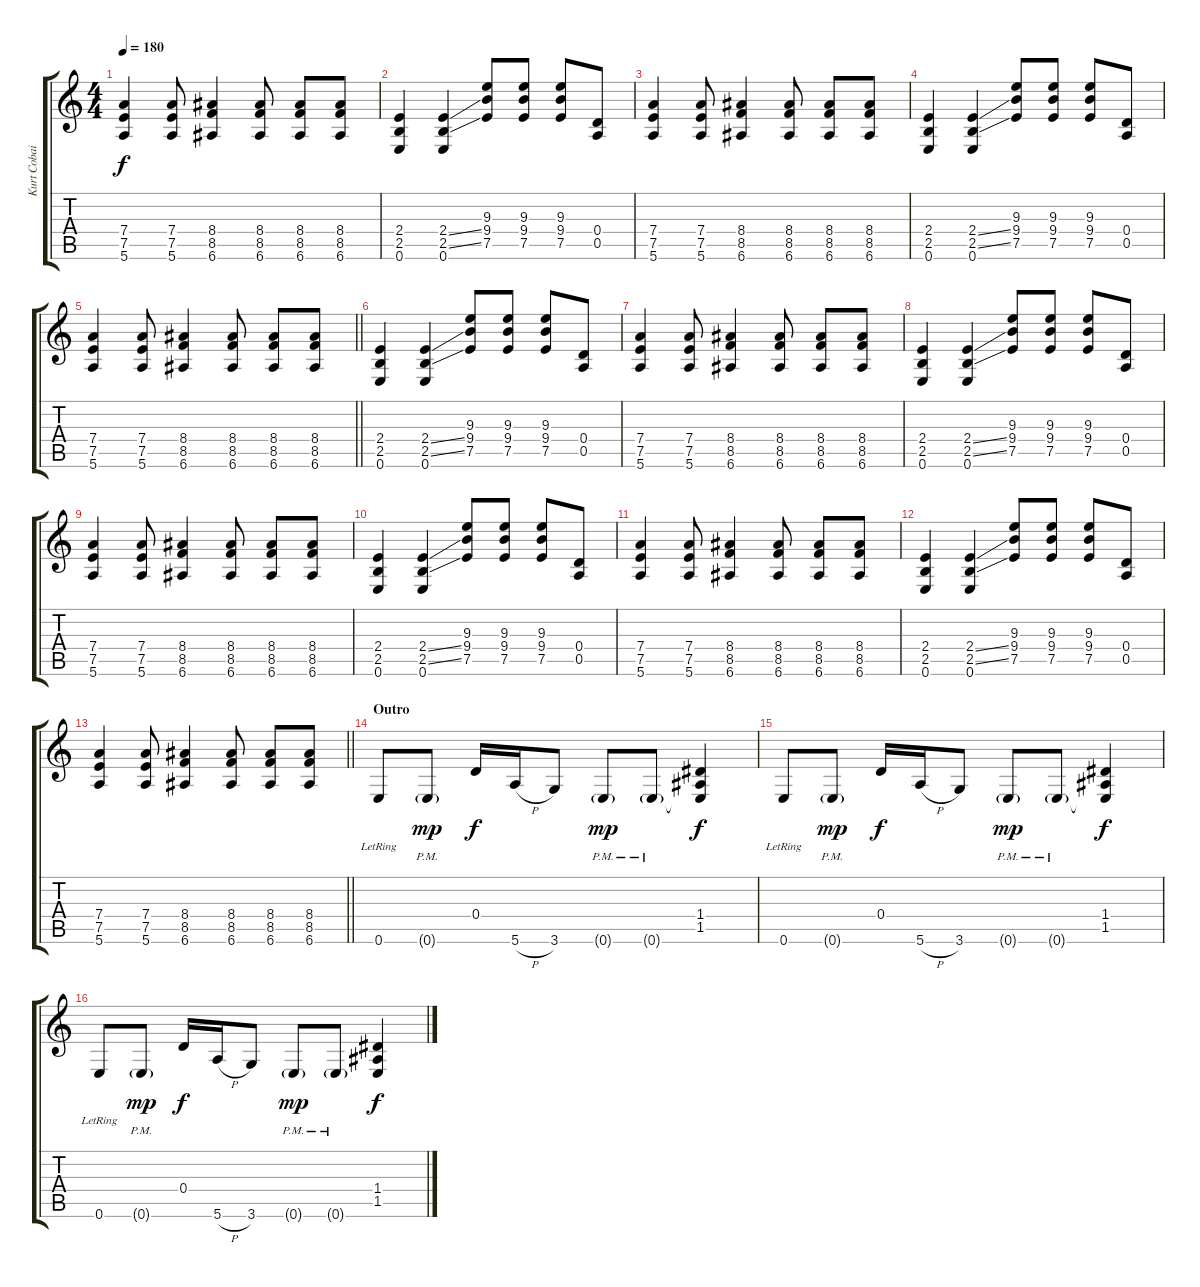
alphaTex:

\track ("Kurt Cobain" "Kurt Cobai") {instrument overdrivenguitar}
\staff {score tabs}
\tuning (E4 B3 G3 D3 A2 E2) {hide}
\ts (4 4)
\tempo 180
\clef g2
\ks c
(7.4 7.5 5.6).4{dy f} (7.4 7.5 5.6).8 (8.4 8.5 6.6).4 (8.4 8.5 6.6).8 (8.4 8.5 6.6).8 (8.4 8.5 6.6).8 |
(2.4 2.5 0.6).4 (2.4{ss} 2.5{ss} 0.6).4 (9.3 9.4 7.5).8 (9.3 9.4 7.5).8 (9.3 9.4 7.5).8 (0.4 0.5).8 |
(7.4 7.5 5.6).4 (7.4 7.5 5.6).8 (8.4 8.5 6.6).4 (8.4 8.5 6.6).8 (8.4 8.5 6.6).8 (8.4 8.5 6.6).8 |
(2.4 2.5 0.6).4 (2.4{ss} 2.5{ss} 0.6).4 (9.3 9.4 7.5).8 (9.3 9.4 7.5).8 (9.3 9.4 7.5).8 (0.4 0.5).8 |
\barLineRight lightlight
(7.4 7.5 5.6).4 (7.4 7.5 5.6).8 (8.4 8.5 6.6).4 (8.4 8.5 6.6).8 (8.4 8.5 6.6).8 (8.4 8.5 6.6).8 |
(2.4 2.5 0.6).4 (2.4{ss} 2.5{ss} 0.6).4 (9.3 9.4 7.5).8 (9.3 9.4 7.5).8 (9.3 9.4 7.5).8 (0.4 0.5).8 |
(7.4 7.5 5.6).4 (7.4 7.5 5.6).8 (8.4 8.5 6.6).4 (8.4 8.5 6.6).8 (8.4 8.5 6.6).8 (8.4 8.5 6.6).8 |
(2.4 2.5 0.6).4 (2.4{ss} 2.5{ss} 0.6).4 (9.3 9.4 7.5).8 (9.3 9.4 7.5).8 (9.3 9.4 7.5).8 (0.4 0.5).8 |
(7.4 7.5 5.6).4 (7.4 7.5 5.6).8 (8.4 8.5 6.6).4 (8.4 8.5 6.6).8 (8.4 8.5 6.6).8 (8.4 8.5 6.6).8 |
(2.4 2.5 0.6).4 (2.4{ss} 2.5{ss} 0.6).4 (9.3 9.4 7.5).8 (9.3 9.4 7.5).8 (9.3 9.4 7.5).8 (0.4 0.5).8 |
(7.4 7.5 5.6).4 (7.4 7.5 5.6).8 (8.4 8.5 6.6).4 (8.4 8.5 6.6).8 (8.4 8.5 6.6).8 (8.4 8.5 6.6).8 |
(2.4 2.5 0.6).4 (2.4{ss} 2.5{ss} 0.6).4 (9.3 9.4 7.5).8 (9.3 9.4 7.5).8 (9.3 9.4 7.5).8 (0.4 0.5).8 |
\barLineRight lightlight
(7.4 7.5 5.6).4 (7.4 7.5 5.6).8 (8.4 8.5 6.6).4 (8.4 8.5 6.6).8 (8.4 8.5 6.6).8 (8.4 8.5 6.6).8 |
\section ("" "Outro")
0.6{lr}.8 0.6{g pm}.8{dy mp} 0.4.16{dy f} 5.6{h}.16 3.6.8 0.6{g pm}.8{dy mp} 0.6{g pm}.8 (1.4 1.5 0.6{t}).4{dy f} |
0.6{lr}.8 0.6{g pm}.8{dy mp} 0.4.16{dy f} 5.6{h}.16 3.6.8 0.6{g pm}.8{dy mp} 0.6{g pm}.8 (1.4 1.5 0.6{t}).4{dy f} |
0.6{lr}.8 0.6{g pm}.8{dy mp} 0.4.16{dy f} 5.6{h}.16 3.6.8 0.6{g pm}.8{dy mp} 0.6{g pm}.8 (1.4 1.5 0.6{t}).4{dy f}
